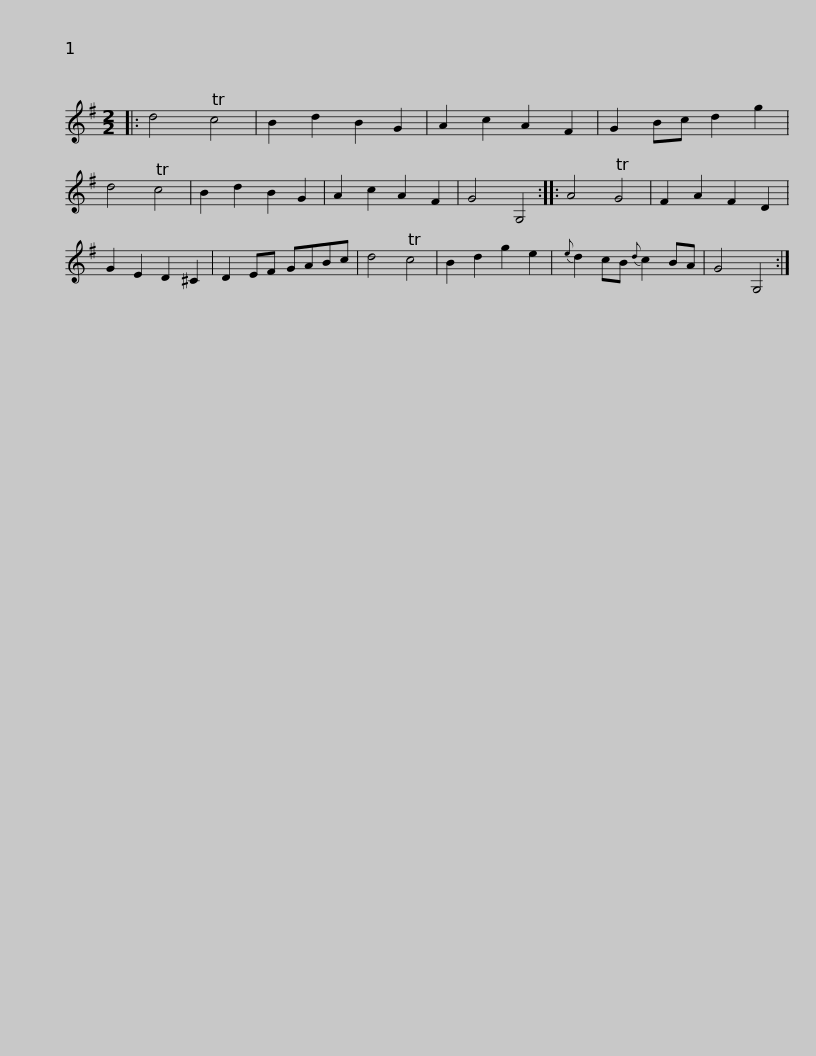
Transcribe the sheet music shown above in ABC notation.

X:1
L:1/8
M:2/2
I:linebreak $
K:G
V:1 treble
V:1
|: d4 Tc4 | B2 d2 B2 G2 | A2 c2 A2 F2 | G2 Bc d2 g2 | d4 Tc4 | %5
 B2 d2 B2 G2 | A2 c2 A2 F2 | G4 G,4 :: A4 TG4 | F2 A2 F2 D2 |$ %10
 G2 E2 D2 ^C2 | D2 EF GABc | d4 Tc4 | B2 d2 g2 e2 |{e} d2 cB{d} c2 BA | %15
 G4 G,4 :| %16
